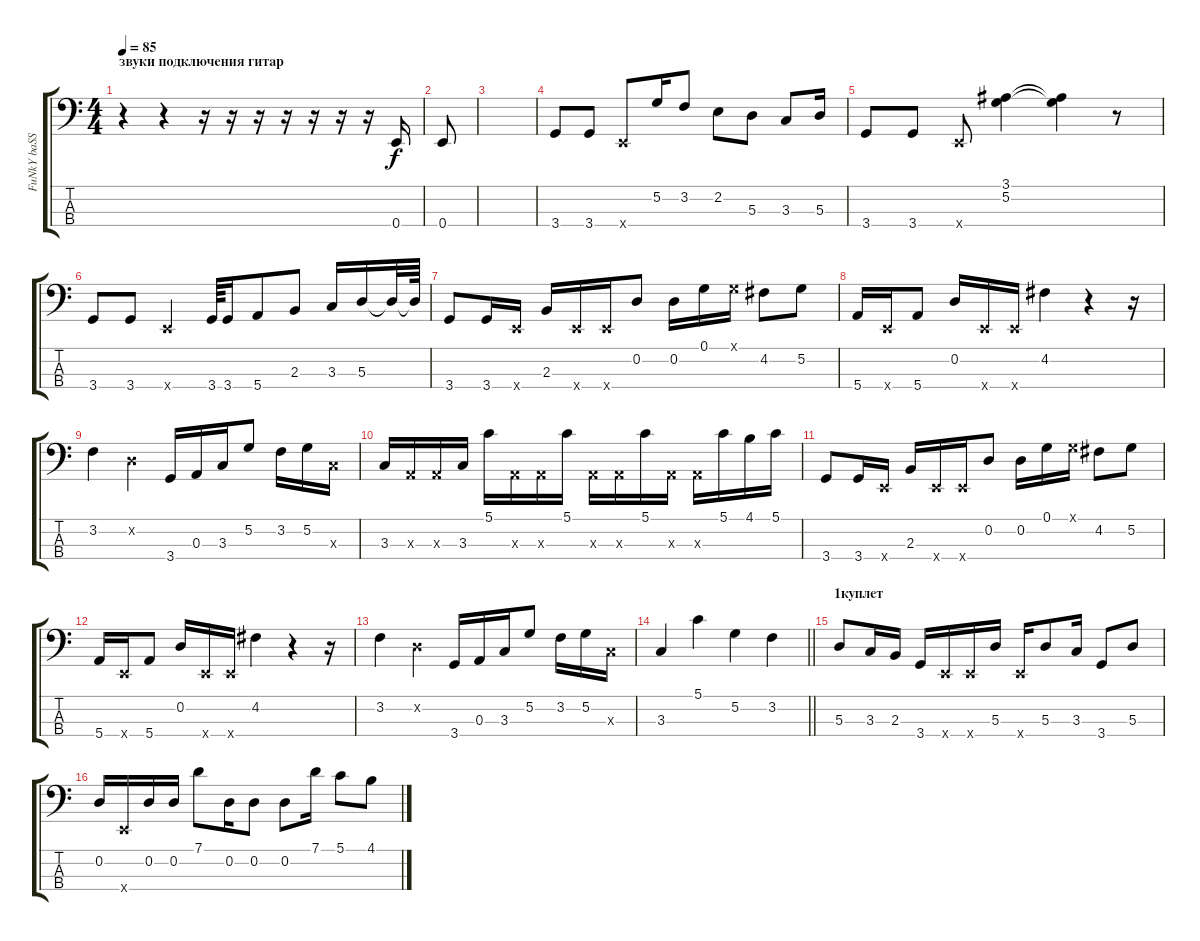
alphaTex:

\track ("FuNkY baSS:)" "FuNkY baSS") {instrument electricbassfinger}
\staff {score tabs}
\tuning (G2 D2 A1 E1) {hide}
\ts (4 4)
\section ("" "звуки подключения гитар")
\tempo 85
\clef f4
\ks c
r.4{dy f instrument electricbassfinger} r.4 r.16 r.16 r.16 r.16 r.16 r.16 r.16 0.4.16 |
0.4.8 |
|
3.4.8 3.4.8 0.4{x}.8 5.2.16 3.2.8 2.2.8 5.3.8 3.3.8 5.3.16 |
3.4.8 3.4.8 0.4{x}.8 (3.1 5.2).4 (3.1{t} 5.2{t}).4 r.8 |
3.4.8 3.4.8 0.4{x}.4 3.4.64 3.4.16 5.4.8 2.3.8 3.3.16 5.3.16 5.3{t}.32 5.3{t}.64 |
3.4.8 3.4.16 0.4{x}.16 2.3.16 0.4{x}.16 0.4{x}.16 0.2.8 0.2.16 0.1.16 0.1{x}.16 4.2.8 5.2.8 |
5.4.16 0.4{x}.16 5.4.8 0.2.16 0.4{x}.16 0.4{x}.16 4.2.4 r.4 r.16 |
3.2.4 0.2{x}.4 3.4.16 0.3.16 3.3.16 5.2.8 3.2.16 5.2.16 3.3{x}.16 |
3.3.16 0.3{x}.16 0.3{x}.16 3.3.16 5.1.16 0.3{x}.16 0.3{x}.16 5.1.16 0.3{x}.16 0.3{x}.16 5.1.16 0.3{x}.16 0.3{x}.16 5.1.16 4.1.16 5.1.16 |
3.4.8 3.4.16 0.4{x}.16 2.3.16 0.4{x}.16 0.4{x}.16 0.2.8 0.2.16 0.1.16 0.1{x}.16 4.2.8 5.2.8 |
5.4.16 0.4{x}.16 5.4.8 0.2.16 0.4{x}.16 0.4{x}.16 4.2.4 r.4 r.16 |
3.2.4 0.2{x}.4 3.4.16 0.3.16 3.3.16 5.2.8 3.2.16 5.2.16 3.3{x}.16 |
\barLineRight lightlight
3.3.4 5.1.4 5.2.4 3.2.4 |
\section ("" "1куплет")
5.3.8 3.3.16 2.3.16 3.4.16 0.4{x}.16 0.4{x}.16 5.3.16 0.4{x}.16 5.3.8 3.3.16 3.4.8 5.3.8 |
0.2.16 0.4{x}.16 0.2.16 0.2.16 7.1.8 0.2.16 0.2.8 0.2.8 7.1.16 5.1.8 4.1.8
